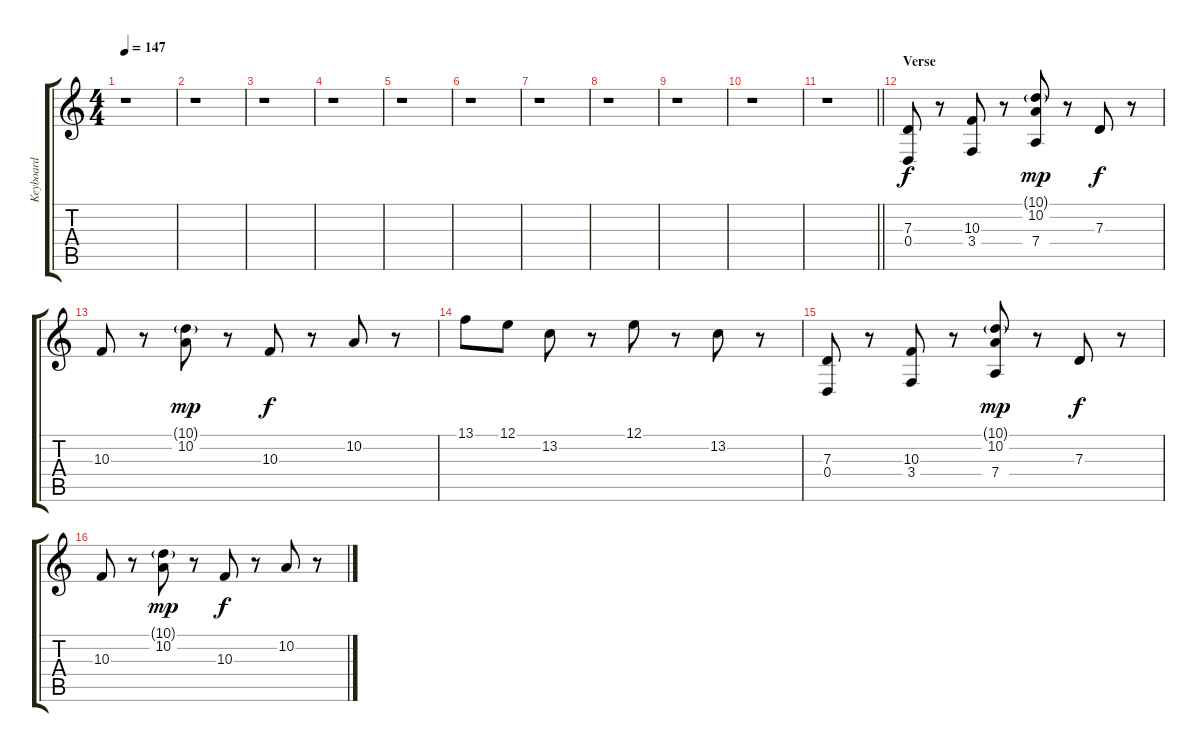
\track ("Keyboard " "Keyboard ") {instrument pad1newage}
\staff {score tabs}
\tuning (E4 B3 G3 D3 A2 E2) {hide}
\ts (4 4)
\tempo 147
\clef g2
\ks c
r.1{dy f} |
r.1 |
r.1 |
r.1 |
r.1 |
r.1 |
r.1 |
r.1 |
r.1 |
r.1 |
\barLineRight lightlight
r.1 |
\section ("" "Verse")
(7.3 0.4).8{instrument pad1newage} r.8 (10.3 3.4).8 r.8 (10.1{g} 10.2 7.4).8{dy mp} r.8 7.3.8{dy f} r.8 |
10.3.8 r.8 (10.1{g} 10.2).8{dy mp} r.8 10.3.8{dy f} r.8 10.2.8 r.8 |
13.1.8 12.1.8 13.2.8 r.8 12.1.8 r.8 13.2.8 r.8 |
(7.3 0.4).8 r.8 (10.3 3.4).8 r.8 (10.1{g} 10.2 7.4).8{dy mp} r.8 7.3.8{dy f} r.8 |
10.3.8 r.8 (10.1{g} 10.2).8{dy mp} r.8 10.3.8{dy f} r.8 10.2.8 r.8
